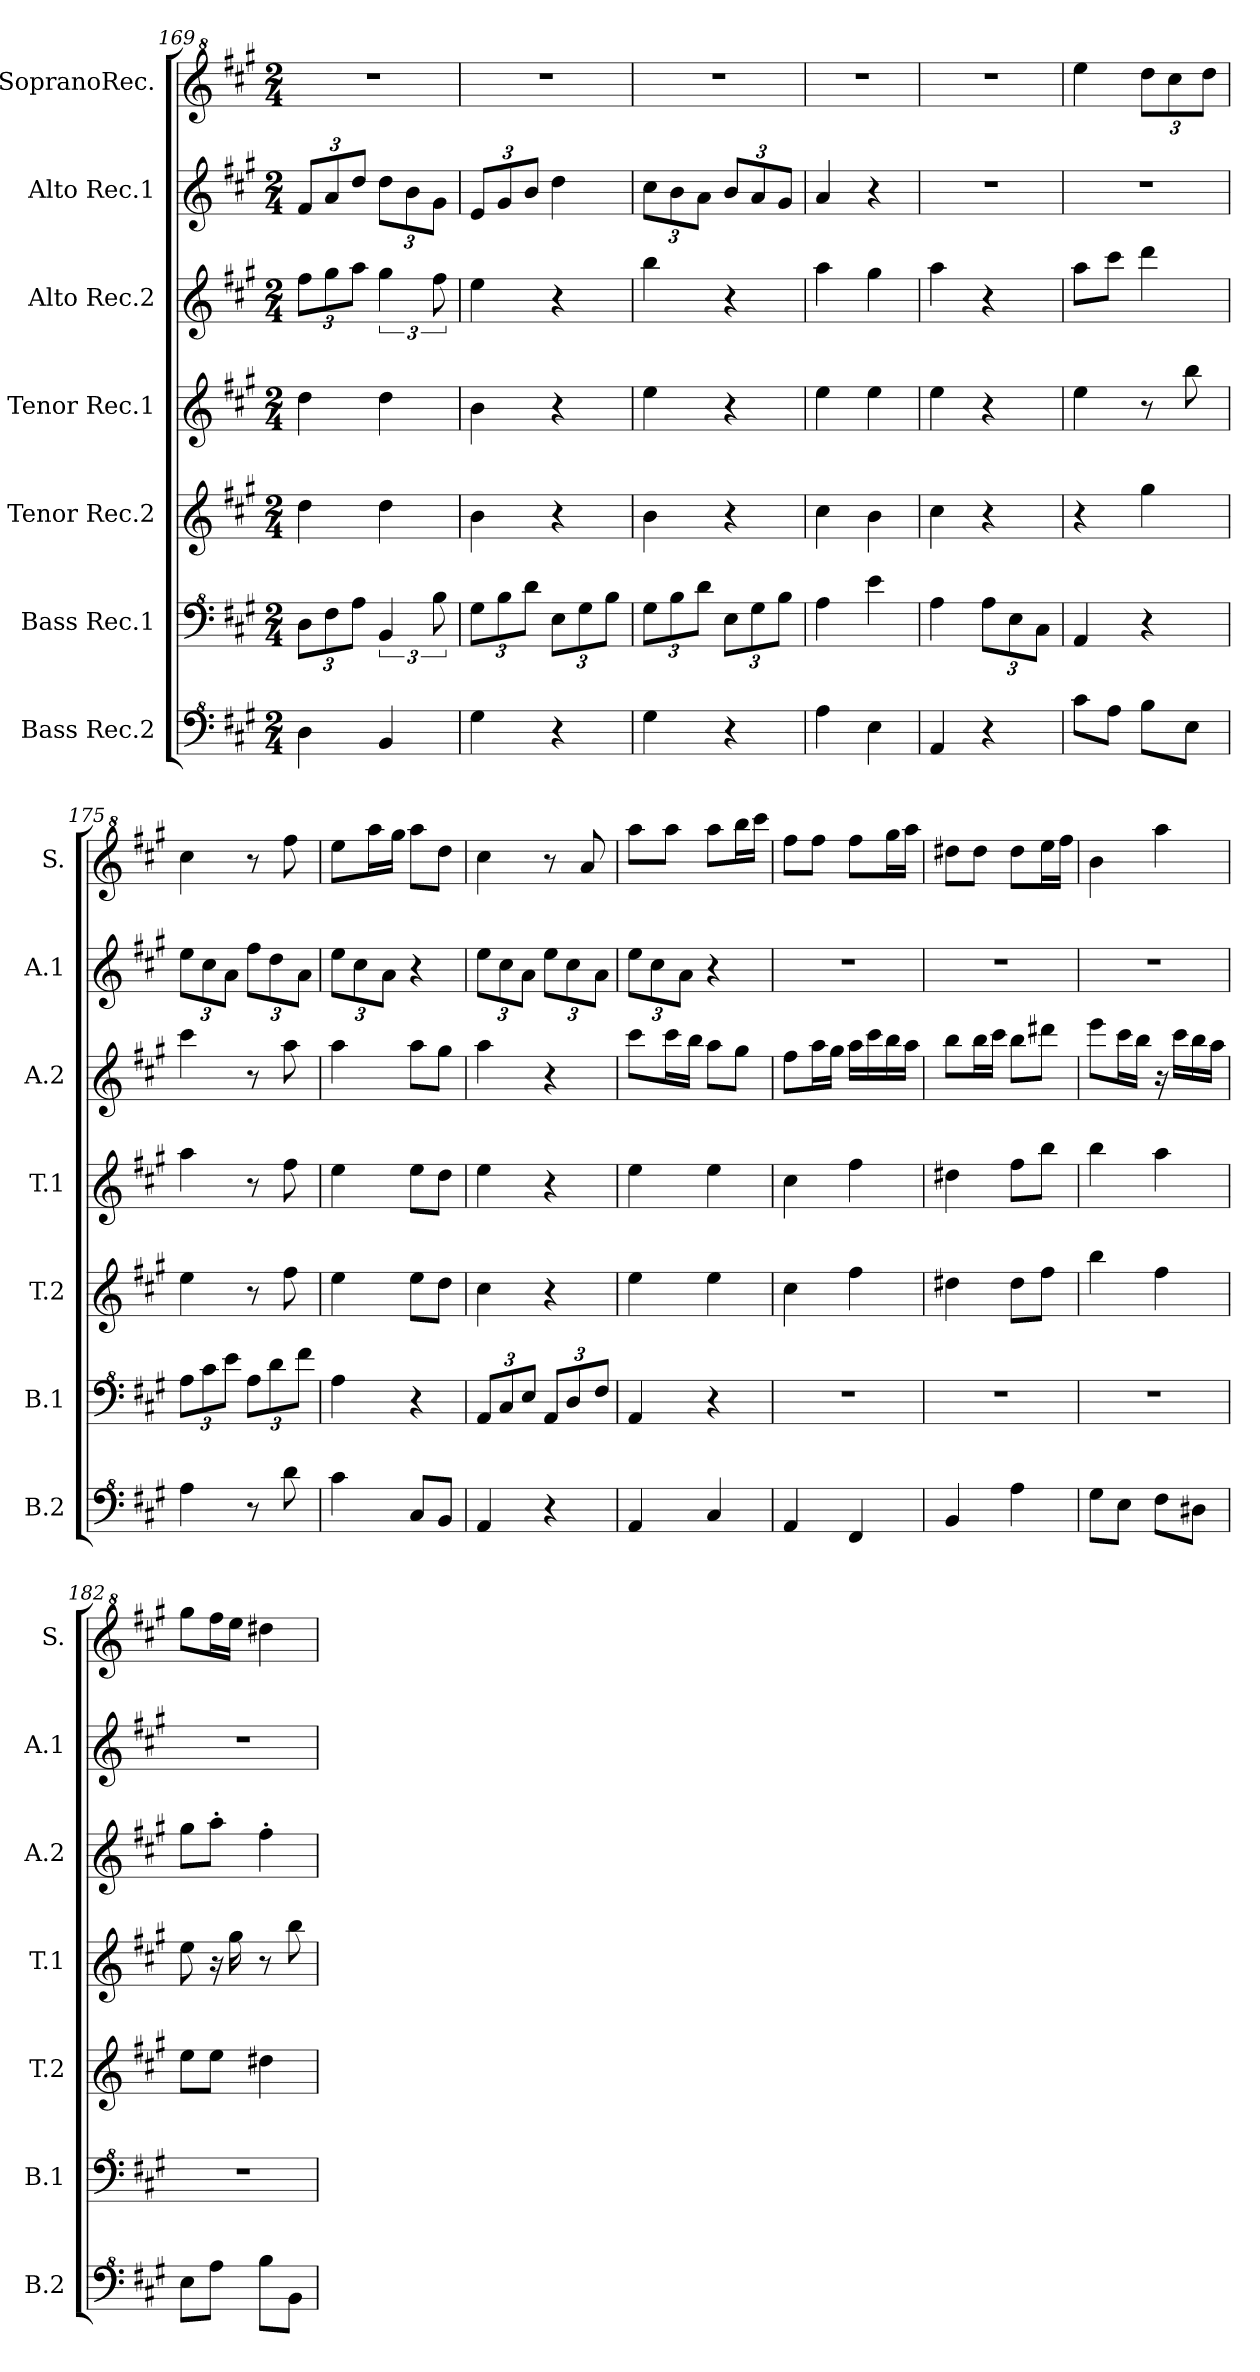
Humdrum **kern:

**kern	**kern	**kern	**kern	**kern	**kern	**kern
*part7	*part6	*part5	*part4	*part3	*part2	*part1
*staff7	*staff6	*staff5	*staff4	*staff3	*staff2	*staff1
*I"Bass Rec.2	*I"Bass Rec.1	*I"Tenor Rec.2	*I"Tenor Rec.1	*I"Alto Rec.2	*I"Alto Rec.1	*I"SopranoRec.
*I'B.2	*I'B.1	*I'T.2	*I'T.1	*I'A.2	*I'A.1	*I'S.
*clefF^4	*clefF^4	*clefG2	*clefG2	*clefG2	*clefG2	*clefG^2
*k[f#c#g#]	*k[f#c#g#]	*k[f#c#g#]	*k[f#c#g#]	*k[f#c#g#]	*k[f#c#g#]	*k[f#c#g#]
*M2/4	*M2/4	*M2/4	*M2/4	*M2/4	*M2/4	*M2/4
*	*Xbrackettup	*	*	*Xbrackettup	*Xbrackettup	*
=169	=169	=169	=169	=169	=169	=169
4d\	12d\L	4dd\	4dd\	12ff#\L	12f#/L	2r
.	12f#\	.	.	12gg#\	12a/	.
.	12a\J	.	.	12aa\J	12dd/J	.
*	*brackettup	*	*	*brackettup	*	*
4B/	6B/	4dd\	4dd\	6gg#\	12dd\L	.
.	.	.	.	.	12b\	.
.	12b\	.	.	12ff#\	12g#\J	.
=170	=170	=170	=170	=170	=170	=170
*	*Xbrackettup	*	*	*	*	*
4g#\	12g#\L	4b\	4b\	4ee\	12e/L	2r
.	12b\	.	.	.	12g#/	.
.	12dd\J	.	.	.	12b/J	.
4r	12e\L	4r	4r	4r	4dd\	.
.	12g#\	.	.	.	.	.
.	12b\J	.	.	.	.	.
=171	=171	=171	=171	=171	=171	=171
4g#\	12g#\L	4b\	4ee\	4bb\	12cc#\L	2r
.	12b\	.	.	.	12b\	.
.	12dd\J	.	.	.	12a\J	.
4r	12e\L	4r	4r	4r	12b/L	.
.	12g#\	.	.	.	12a/	.
.	12b\J	.	.	.	12g#/J	.
=172	=172	=172	=172	=172	=172	=172
4a\	4a\	4cc#\	4ee\	4aa\	4a/	2r
4e\	4ee\	4b\	4ee\	4gg#\	4r	.
=173	=173	=173	=173	=173	=173	=173
4A/	4a\	4cc#\	4ee\	4aa\	2r	2r
4r	12a\L	4r	4r	4r	.	.
.	12e\	.	.	.	.	.
.	12c#\J	.	.	.	.	.
=174	=174	=174	=174	=174	=174	=174
8cc#\L	4A/	4r	4ee\	8aa\L	2r	4eee\
8a\J	.	.	.	8ccc#\J	.	.
*	*	*	*	*	*	*Xbrackettup
8b\L	4r	4gg#\	8r	4ddd\	.	12ddd\L
.	.	.	.	.	.	12ccc#\
8e\J	.	.	8bb\	.	.	.
.	.	.	.	.	.	12ddd\J
=175	=175	=175	=175	=175	=175	=175
4a\	12a\L	4ee\	4aa\	4ccc#\	12ee\L	4ccc#\
.	12cc#\	.	.	.	12cc#\	.
.	12ee\J	.	.	.	12a\J	.
8r	12a\L	8r	8r	8r	12ff#\L	8r
.	12dd\	.	.	.	12dd\	.
8dd\	.	8ff#\	8ff#\	8aa\	.	8fff#\
.	12ff#\J	.	.	.	12a\J	.
=176	=176	=176	=176	=176	=176	=176
4cc#\	4a\	4ee\	4ee\	4aa\	12ee\L	8eee\L
.	.	.	.	.	12cc#\	.
.	.	.	.	.	.	16aaa\L
.	.	.	.	.	12a\J	.
.	.	.	.	.	.	16ggg#\JJ
8c#/L	4r	8ee\L	8ee\L	8aa\L	4r	8aaa\L
8B/J	.	8dd\J	8dd\J	8gg#\J	.	8ddd\J
=177	=177	=177	=177	=177	=177	=177
4A/	12A/L	4cc#\	4ee\	4aa\	12ee\L	4ccc#\
.	12c#/	.	.	.	12cc#\	.
.	12e/J	.	.	.	12a\J	.
4r	12A/L	4r	4r	4r	12ee\L	8r
.	12d/	.	.	.	12cc#\	.
.	.	.	.	.	.	8aa/
.	12f#/J	.	.	.	12a\J	.
!!LO:LB:g=z
=178	=178	=178	=178	=178	=178	=178
4A/	4A/	4ee\	4ee\	8ccc#\L	12ee\L	8aaa\L
.	.	.	.	.	12cc#\	.
.	.	.	.	16ccc#\L	.	8aaa\J
.	.	.	.	.	12a\J	.
.	.	.	.	16bb\JJ	.	.
4c#/	4r	4ee\	4ee\	8aa\L	4r	8aaa\L
.	.	.	.	8gg#\J	.	16bbb\L
.	.	.	.	.	.	16cccc#\JJ
=179	=179	=179	=179	=179	=179	=179
4A/	2r	4cc#\	4cc#\	8ff#\L	2r	8fff#\L
.	.	.	.	16aa\L	.	8fff#\J
.	.	.	.	16gg#\JJ	.	.
4F#/	.	4ff#\	4ff#\	16aa\LL	.	8fff#\L
.	.	.	.	16ccc#\	.	.
.	.	.	.	16bb\	.	16ggg#\L
.	.	.	.	16aa\JJ	.	16aaa\JJ
=180	=180	=180	=180	=180	=180	=180
4B/	2r	4dd#X\	4dd#X\	8bb\L	2r	8ddd#X\L
.	.	.	.	16bb\L	.	8ddd#\J
.	.	.	.	16ccc#\JJ	.	.
4a\	.	8dd#\L	8ff#\L	8bb\L	.	8ddd#\L
.	.	8ff#\J	8bb\J	8ddd#X\J	.	16eee\L
.	.	.	.	.	.	16fff#\JJ
=181	=181	=181	=181	=181	=181	=181
8g#\L	2r	4bb\	4bb\	8eee\L	2r	4bb\
8e\J	.	.	.	16ccc#\L	.	.
.	.	.	.	16bb\JJ	.	.
8f#\L	.	4ff#\	4aa\	16r	.	4aaa\
.	.	.	.	16ccc#\LL	.	.
8d#X\J	.	.	.	16bb\	.	.
.	.	.	.	16aa\JJ	.	.
=182	=182	=182	=182	=182	=182	=182
8e\L	2r	8ee\L	8ee\	8gg#\L	2r	8ggg#\L
8a\J	.	8ee\J	16r	8aa'\J	.	16fff#\L
.	.	.	16gg#\	.	.	16eee\JJ
8b\L	.	4dd#X\	8r	4ff#'\	.	4ddd#X\
8B\J	.	.	8bb\	.	.	.
=	=	=	=	=	=	=
*-	*-	*-	*-	*-	*-	*-
